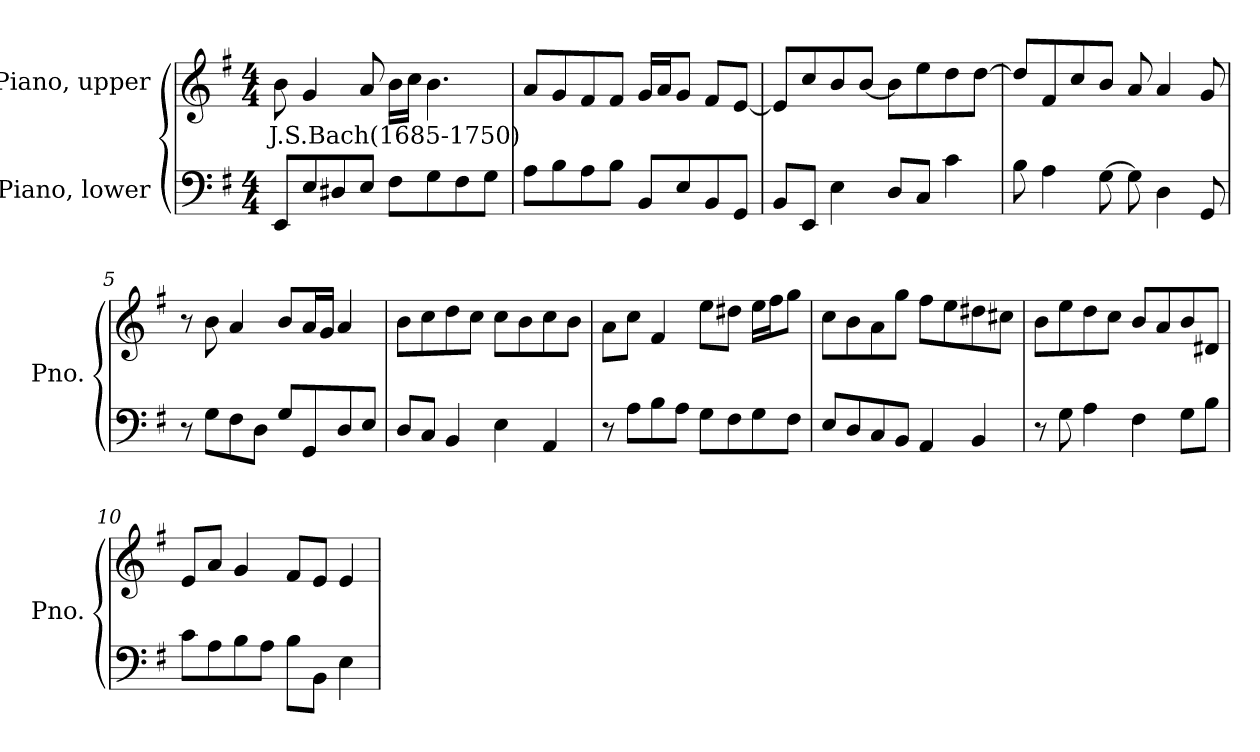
**kern	**kern	**text
*part2	*part1	*part1
*staff2	*staff1	*staff1
*I"Piano, lower	*I"Piano, upper	*
*I'Pno.	*I'Pno.	*
*clefF4	*clefG2	*
*k[f#]	*k[f#]	*
*M4/4	*M4/4	*
*MM60	*MM60	*
=1	=1	=1
!	!	!LO:LY:b
8EE/L	8b\	J.S.Bach(1685-1750)
8E/	4g/	.
8D#X/	.	.
8E/J	8a/	.
8F#\L	16b\LL	.
.	16cc\JJ	.
8G\	4.b\	.
8F#\	.	.
8G\J	.	.
=2	=2	=2
8A\L	8a/L	.
8B\	8g/	.
8A\	8f#/	.
8B\J	8f#/J	.
8BB/L	16g/LL	.
.	16a/J	.
8E/	8g/J	.
8BB/	8f#/L	.
8GG/J	[8e/J	.
=3	=3	=3
8BB/L	8e/L]	.
8EE/J	8cc/	.
4E\	8b/	.
.	[8b/J	.
8D/L	8b\L]	.
8C/J	8ee\	.
4c\	8dd\	.
.	[8dd\J	.
!!LO:LB:g=z
=4	=4	=4
8B\	8dd/L]	.
4A\	8f#/	.
.	8cc/	.
[8G\	8b/J	.
8G\]	8a/	.
4D\	4a/	.
8GG/	8g/	.
=5	=5	=5
8r	8r	.
8G\L	8b\	.
8F#\	4a/	.
8D\J	.	.
8G/L	8b/L	.
8GG/	16a/L	.
.	16g/JJ	.
8D/	4a/	.
8E/J	.	.
=6	=6	=6
8D/L	8b\L	.
8C/J	8cc\	.
4BB/	8dd\	.
.	8cc\J	.
4E\	8cc\L	.
.	8b\	.
4AA/	8cc\	.
.	8b\J	.
=7	=7	=7
8r	8a\L	.
8A\L	8cc\J	.
8B\	4f#/	.
8A\J	.	.
8G\L	8ee\L	.
8F#\	8dd#X\J	.
8G\	16ee\LL	.
.	16ff#\J	.
8F#\J	8gg\J	.
!!LO:LB:g=z
=8	=8	=8
8E/L	8cc\L	.
8D/	8b\	.
8C/	8a\	.
8BB/J	8gg\J	.
4AA/	8ff#\L	.
.	8ee\	.
4BB/	8dd#X\	.
.	8cc#X\J	.
=9	=9	=9
8r	8b\L	.
8G\	8ee\	.
4A\	8dd\	.
.	8cc\J	.
4F#\	8b/L	.
.	8a/	.
8G\L	8b/	.
8B\J	8d#X/J	.
=10	=10	=10
8c\L	8e/L	.
8A\	8a/J	.
8B\	4g/	.
8A\J	.	.
8B\L	8f#/L	.
8BB\J	8e/J	.
4E\	4e/	.
=	=	=
*-	*-	*-
